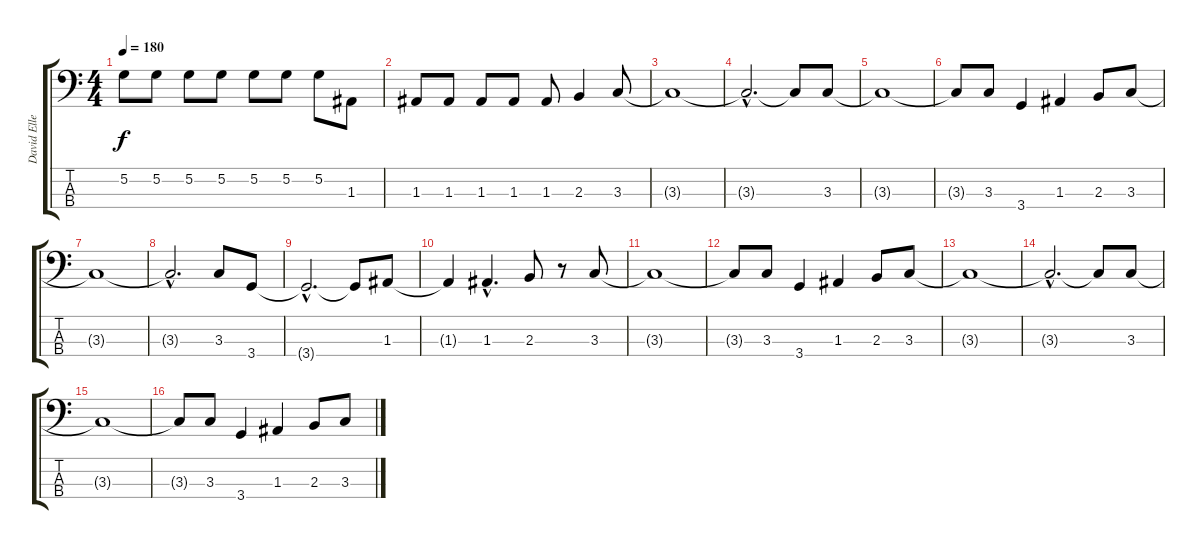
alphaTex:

\track ("David Ellefson" "David Elle") {instrument electricbasspick}
\staff {score tabs}
\tuning (G2 D2 A1 E1) {hide}
\ts (4 4)
\tempo 180
\clef f4
\ks c
5.2.8{dy f} 5.2.8 5.2.8 5.2.8 5.2.8 5.2.8 5.2.8 1.3.8 |
1.3.8 1.3.8 1.3.8 1.3.8 1.3.8 2.3.4 3.3.8 |
3.3{t}.1 |
3.3{hac t}.2{d} 3.3{t}.8 3.3.8 |
3.3{t}.1 |
3.3{t}.8 3.3.8 3.4.4 1.3.4 2.3.8 3.3.8 |
3.3{t}.1 |
3.3{hac t}.2{d} 3.3.8 3.4.8 |
3.4{hac t}.2{d} 3.4{t}.8 1.3.8 |
1.3{t}.4 1.3{hac}.4{d} 2.3.8 r.8 3.3.8 |
3.3{t}.1 |
3.3{t}.8 3.3.8 3.4.4 1.3.4 2.3.8 3.3.8 |
3.3{t}.1 |
3.3{hac t}.2{d} 3.3{t}.8 3.3.8 |
3.3{t}.1 |
3.3{t}.8 3.3.8 3.4.4 1.3.4 2.3.8 3.3.8
